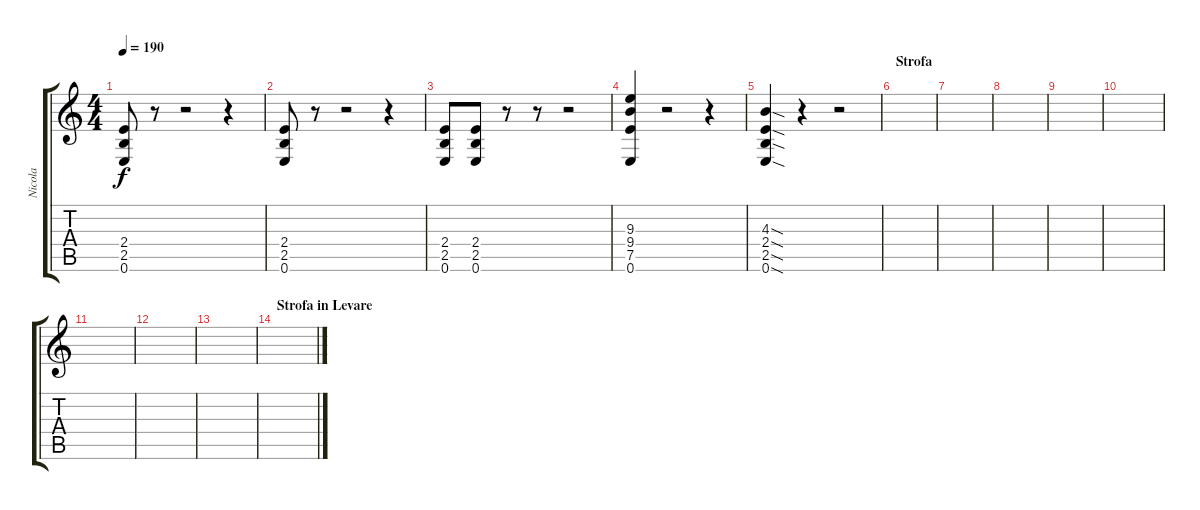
\track ("Nicola" "Nicola") {instrument electricguitarclean}
\staff {score tabs}
\tuning (E4 B3 G3 D3 A2 E2) {hide}
\ts (4 4)
\tempo 190
\clef g2
\ks c
(2.4 2.5 0.6).8{dy f} r.8 r.2 r.4 |
(2.4 2.5 0.6).8 r.8 r.2 r.4 |
(2.4 2.5 0.6).8 (2.4 2.5 0.6).8 r.8 r.8 r.2 |
(9.3 9.4 7.5 0.6).4 r.2 r.4 |
(4.3{sod} 2.4{sod} 2.5{sod} 0.6{sod}).4 r.4 r.2 |
\section ("" "Strofa")
|
|
|
|
|
|
|
|
\section ("" "Strofa in Levare")
